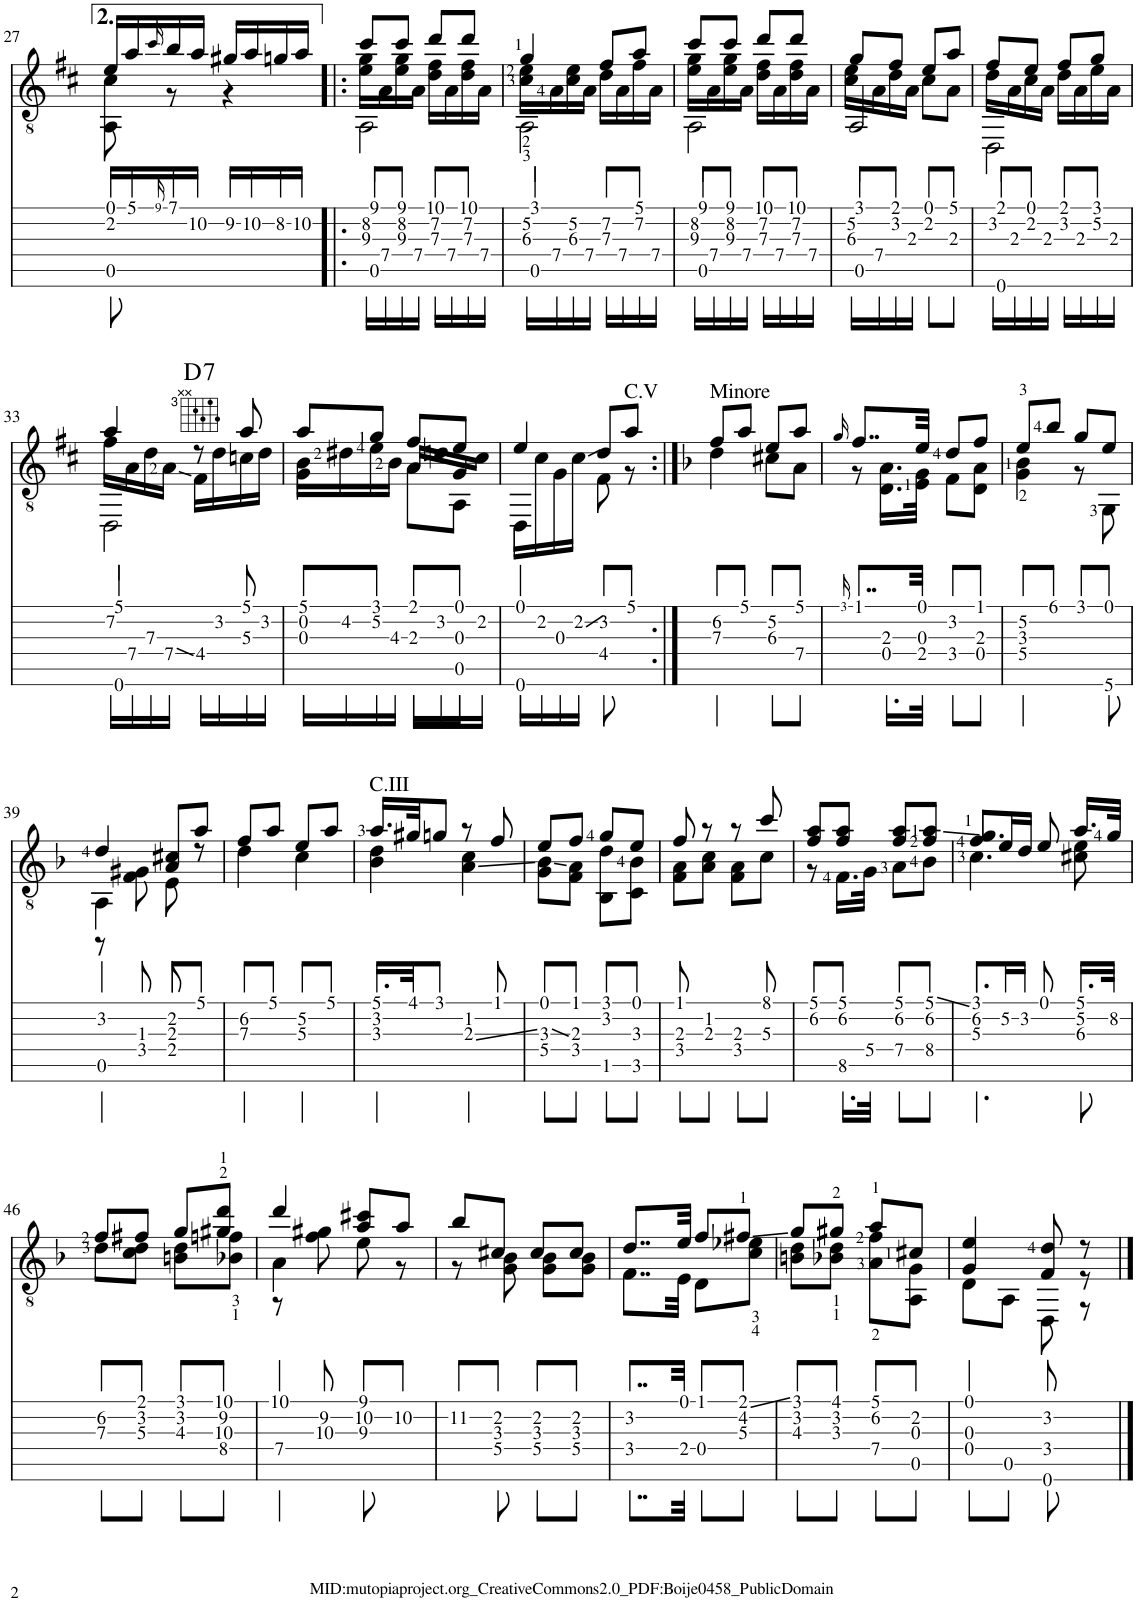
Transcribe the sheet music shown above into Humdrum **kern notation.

**kern	**kern	**harte
*part2	*part1	*part1
*staff2	*staff1	*
*I"Chitarra classica (Intavolatura)	*I"Guitar	*
!!LO:PB:g=z
*	*clefGv2	*
*k[f#c#]	*k[f#c#]	*
*M2/4	*M2/4	*
=27	=27	=27
*^	*^	*
16e/LL	8AA\ 8c#\	16e/LL	8AA\ 8c#\	.
16a/	.	16a/	.	.
16qcc#/	.	16qcc#/	.	.
16b/	8r	16b/	8r	.
16a/JJ	.	16a/JJ	.	.
16g#X/LL	4r	16g#X/LL	4r	.
16a/	.	16a/	.	.
16gn/	.	16gn/	.	.
16a/JJ	.	16a/JJ	.	.
=28!|:	=28!|:	=28!|:	=28!|:	=28!|:
*	*^	*	*^	*
8cc#/L	16e\ 16g\LL	2AA/	8cc#/L	16e\ 16g\LL	2AA\	.
.	16A\	.	.	16A\	.	.
8cc#/J	16e\ 16g\	.	8cc#/J	16e\ 16g\	.	.
.	16A\JJ	.	.	16A\JJ	.	.
8dd/L	16d\ 16f#\LL	.	8dd/L	16d\ 16f#\LL	.	.
.	16A\	.	.	16A\	.	.
8dd/J	16d\ 16f#\	.	8dd/J	16d\ 16f#\	.	.
.	16A\JJ	.	.	16A\JJ	.	.
=29	=29	=29	=29	=29	=29	=29
4g/	16c#\ 16e\LL	2AA/	4g/	16c#\ 16e\LL	2AA\	.
.	16A\	.	.	16A\	.	.
.	16c#\ 16e\	.	.	16c#\ 16e\	.	.
.	16A\JJ	.	.	16A\JJ	.	.
8f#/L	16d\LL	.	8f#/L	16d\LL	.	.
.	16A\	.	.	16A\	.	.
8a/J	16f#\	.	8a/J	16f#\	.	.
.	16A\JJ	.	.	16A\JJ	.	.
=30	=30	=30	=30	=30	=30	=30
8cc#/L	16e\ 16g\LL	2AA/	8cc#/L	16e\ 16g\LL	2AA\	.
.	16A\	.	.	16A\	.	.
8cc#/J	16e\ 16g\	.	8cc#/J	16e\ 16g\	.	.
.	16A\JJ	.	.	16A\JJ	.	.
8dd/L	16d\ 16f#\LL	.	8dd/L	16d\ 16f#\LL	.	.
.	16A\	.	.	16A\	.	.
8dd/J	16d\ 16f#\	.	8dd/J	16d\ 16f#\	.	.
.	16A\JJ	.	.	16A\JJ	.	.
=31	=31	=31	=31	=31	=31	=31
8g/L	16c#\ 16e\LL	2AA/	8g/L	16c#\ 16e\LL	2AA/	.
.	16A\	.	.	16A\	.	.
8f#/J	16d\	.	8f#/J	16d\	.	.
.	16A\JJ	.	.	16A\JJ	.	.
8e/L	8c#\L	.	8e/L	8c#\L	.	.
8a/J	8A\J	.	8a/J	8A\J	.	.
=32	=32	=32	=32	=32	=32	=32
8f#/L	16d\LL	2DD/	8f#/L	16d\LL	2DD\	.
.	16A\	.	.	16A\	.	.
8e/J	16c#\	.	8e/J	16c#\	.	.
.	16A\JJ	.	.	16A\JJ	.	.
8f#/L	16d\LL	.	8f#/L	16d\LL	.	.
.	16A\	.	.	16A\	.	.
8g/J	16e\	.	8g/J	16e\	.	.
.	16A\JJ	.	.	16A\JJ	.	.
!!LO:LB:g=z	!!	!!
=33	=33	=33	=33	=33	=33	=33
4a/	16f#\LL	2DD/	4a/	16f#\LL	2DD\	.
.	16A\	.	.	16A\	.	.
.	16d\	.	.	16d\	.	.
.	16A\JJ	.	.	16A\JJ	.	.
!	!	!	!	!	!	!LO:H:kt=7
8r	16F#\LL	.	8r	16F#\LL	.	D:7
.	16d\	.	.	16d\	.	.
8a/	16cn\	.	8a/	16cn\	.	.
.	16d\JJ	.	.	16d\JJ	.	.
=34	=34	=34	=34	=34	=34	=34
8a/L	16B\LL	4G\	8a/L	16B\LL	4G\	.
.	16d#X\	.	.	16d#X\	.	.
8g/J	16e\	.	8g/J	16e\	.	.
.	16B\JJ	.	.	16B\JJ	.	.
8f#/L	16A\LL	8A\L	8f#/L	16A/LL	8A\L	.
.	16dn\	.	.	16dn\	.	.
8e/J	16G\	8AA\J	8e/J	16G/	8AA\J	.
.	16c#\JJ	.	.	16c#\JJ	.	.
=35	=35	=35	=35	=35	=35	=35
4e/	16DD\LL	4DD\	4e/	16DD\LL	4DD\	.
.	16c#\	.	.	16c#\	.	.
.	16G\	.	.	16G\	.	.
.	16c#\JJ	.	.	16c#\JJ	.	.
8d/L	8F#\	4ryy	8d/L	8F#\	4ryy	.
!	!	!	!LO:TX:a:t=C.V	!	!	!
8a/J	8r	.	8a/J	8r	.	.
*v	*v	*v	*	*	*	*
*	*v	*v	*v	*
=36:|!	=36:|!	=36:|!
*k[b-]	*k[b-]	*
*^	*^	*
!	!	!LO:TX:a:t=Minore	!	!
8f/L	4d\	8f/L	4d\	.
8a/J	.	8a/J	.	.
8e/L	8c#X\L	8e/L	8c#X\L	.
8a/J	8A\J	8a/J	8A\J	.
=37	=37	=37	=37	=37
16qg/	.	16qg/	.	.
8..f/L	8r	8..f/L	8r	.
.	16.D\ 16.A\LL	.	16.D\ 16.A\LL	.
32e/Jkk	32E\ 32G\JJk	32e/Jkk	32E\ 32G\JJk	.
8d/L	8F\L	8d/L	8F\L	.
8f/J	8D\ 8A\J	8f/J	8D\ 8A\J	.
=38	=38	=38	=38	=38
8e/L	4G\ 4B-\	8e/L	4G\ 4B-\	.
8b-/J	.	8b-/J	.	.
8g/L	8r	8g/L	8r	.
8e/J	8GG\	8e/J	8GG\	.
!!LO:LB:g=z
=39	=39	=39	=39	=39
*	*^	*	*^	*
4d/	4AA\	8r	4d/	4AA\	8r	.
.	.	8F/ 8G#X/	.	.	8F\ 8G#X\	.
8A/ 8c#X/L	4ryy	8E/	8A/ 8c#X/L	4ryy	8E\	.
8a/J	.	8r	8a/J	.	8r	.
*	*v	*v	*	*	*	*
*	*	*	*v	*v	*
=40	=40	=40	=40	=40
8f/L	4d\	8f/L	4d\	.
8a/J	.	8a/J	.	.
8e/L	4c\	8e/L	4c\	.
8a/J	.	8a/J	.	.
=41	=41	=41	=41	=41
!	!	!LO:TX:a:t=C.III	!	!
16.a/LL	4B-\ 4d\	16.a/LL	4B-\ 4d\	.
32g#X/JK	.	32g#X/JK	.	.
8gn/J	.	8gn/J	.	.
8r	4A\ 4c\	8r	4A\ 4c\	.
8f/	.	8f/	.	.
=42	=42	=42	=42	=42
8e/L	8G\ 8B-\L	8e/L	8G\ 8B-\L	.
8f/J	8F\ 8A\J	8f/J	8F\ 8A\J	.
8g/L	8BB-\ 8d\L	8g/L	8BB-\ 8d\L	.
8e/J	8C\ 8B-\J	8e/J	8C\ 8B-\J	.
=43	=43	=43	=43	=43
8f/	8F\ 8A\L	8f/	8F\ 8A\L	.
8r	8A\ 8c\J	8r	8A\ 8c\J	.
8r	8F\ 8A\L	8r	8F\ 8A\L	.
8cc/	8c\J	8cc/	8c\J	.
=44	=44	=44	=44	=44
8f/ 8a/L	8r	8f/ 8a/L	8r	.
8f/ 8a/J	16.F\LL	8f/ 8a/J	16.F\LL	.
.	32G\JJk	.	32G\JJk	.
8f/ 8a/L	8A\L	8f/ 8a/L	8A\L	.
8f/ 8a/J	8B-\J	8f/ 8a/J	8B-\J	.
=45	=45	=45	=45	=45
*	*^	*	*^	*
4.g/	4.c\	8f/L	4.g/	4.c\	8f/L	.
.	.	16e/L	.	.	16e/L	.
.	.	16d/JJ	.	.	16d/JJ	.
.	.	8e/	.	.	8e/	.
16.a/LL	8c#X\ 8e\	8ryy	16.a/LL	8c#X\ 8e\	8ryy	.
32g/JJk	.	.	32g/JJk	.	.	.
*	*v	*v	*	*	*	*
*	*	*	*v	*v	*
!!LO:LB:g=z
=46	=46	=46	=46	=46
8f/L	8d\L	8f/L	8d\L	.
8f#X/J	8c\ 8d\J	8f#X/J	8c\ 8d\J	.
8g/L	8Bn\ 8d\L	8g/L	8Bn\ 8d\L	.
8g#X/ 8dd/J	8B-X\ 8fn\J	8g#X/ 8dd/J	8B-X\ 8fn\J	.
=47	=47	=47	=47	=47
*	*^	*	*^	*
4dd/	4A\	8r	4dd/	4A\	8r	.
.	.	8f/ 8g#X/	.	.	8f\ 8g#X\	.
8a/ 8cc#X/L	8e\	4ryy	8a/ 8cc#X/L	8e\	4ryy	.
8a/J	8r	.	8a/J	8r	.	.
*	*v	*v	*	*	*	*
*	*	*	*v	*v	*
=48	=48	=48	=48	=48
8b-/L	8r	8b-/L	8r	.
8c#X/J	8G\ 8B-\	8c#X/J	8G\ 8B-\	.
8c#/L	8G\ 8B-\L	8c#/L	8G\ 8B-\L	.
8c#/J	8G\ 8B-\J	8c#/J	8G\ 8B-\J	.
=49	=49	=49	=49	=49
8..d/L	8..F\L	8..d/L	8..F\L	.
32e/Jkk	32E\Jkk	32e/Jkk	32E\Jkk	.
8f/L	8D\L	8f/L	8D\L	.
8f#X/J	8c\ 8e-X\J	8f#X/J	8c\ 8e-X\J	.
=50	=50	=50	=50	=50
8g/L	8Bn\ 8d\L	8g/L	8Bn\ 8d\L	.
8g#X/J	8B-X\ 8d\J	8g#X/J	8B-X\ 8d\J	.
8a/L	8A\ 8f\L	8a/L	8A\ 8f\L	.
8c#X/J	8AA\ 8G\J	8c#X/J	8AA\ 8G\J	.
=51	=51	=51	=51	=51
*	*^	*	*^	*
4G/ 4e/	8D\L	4.ryy	4G/ 4e/	8D\L	4.ryy	.
.	8AA\J	.	.	8AA\J	.	.
8F/ 8d/	8DD\	.	8F/ 8d/	8DD\	.	.
8r	8r	8r	8r	8r	8r	.
*v	*v	*v	*	*	*	*
*	*v	*v	*v	*
==	==	==
*-	*-	*-
